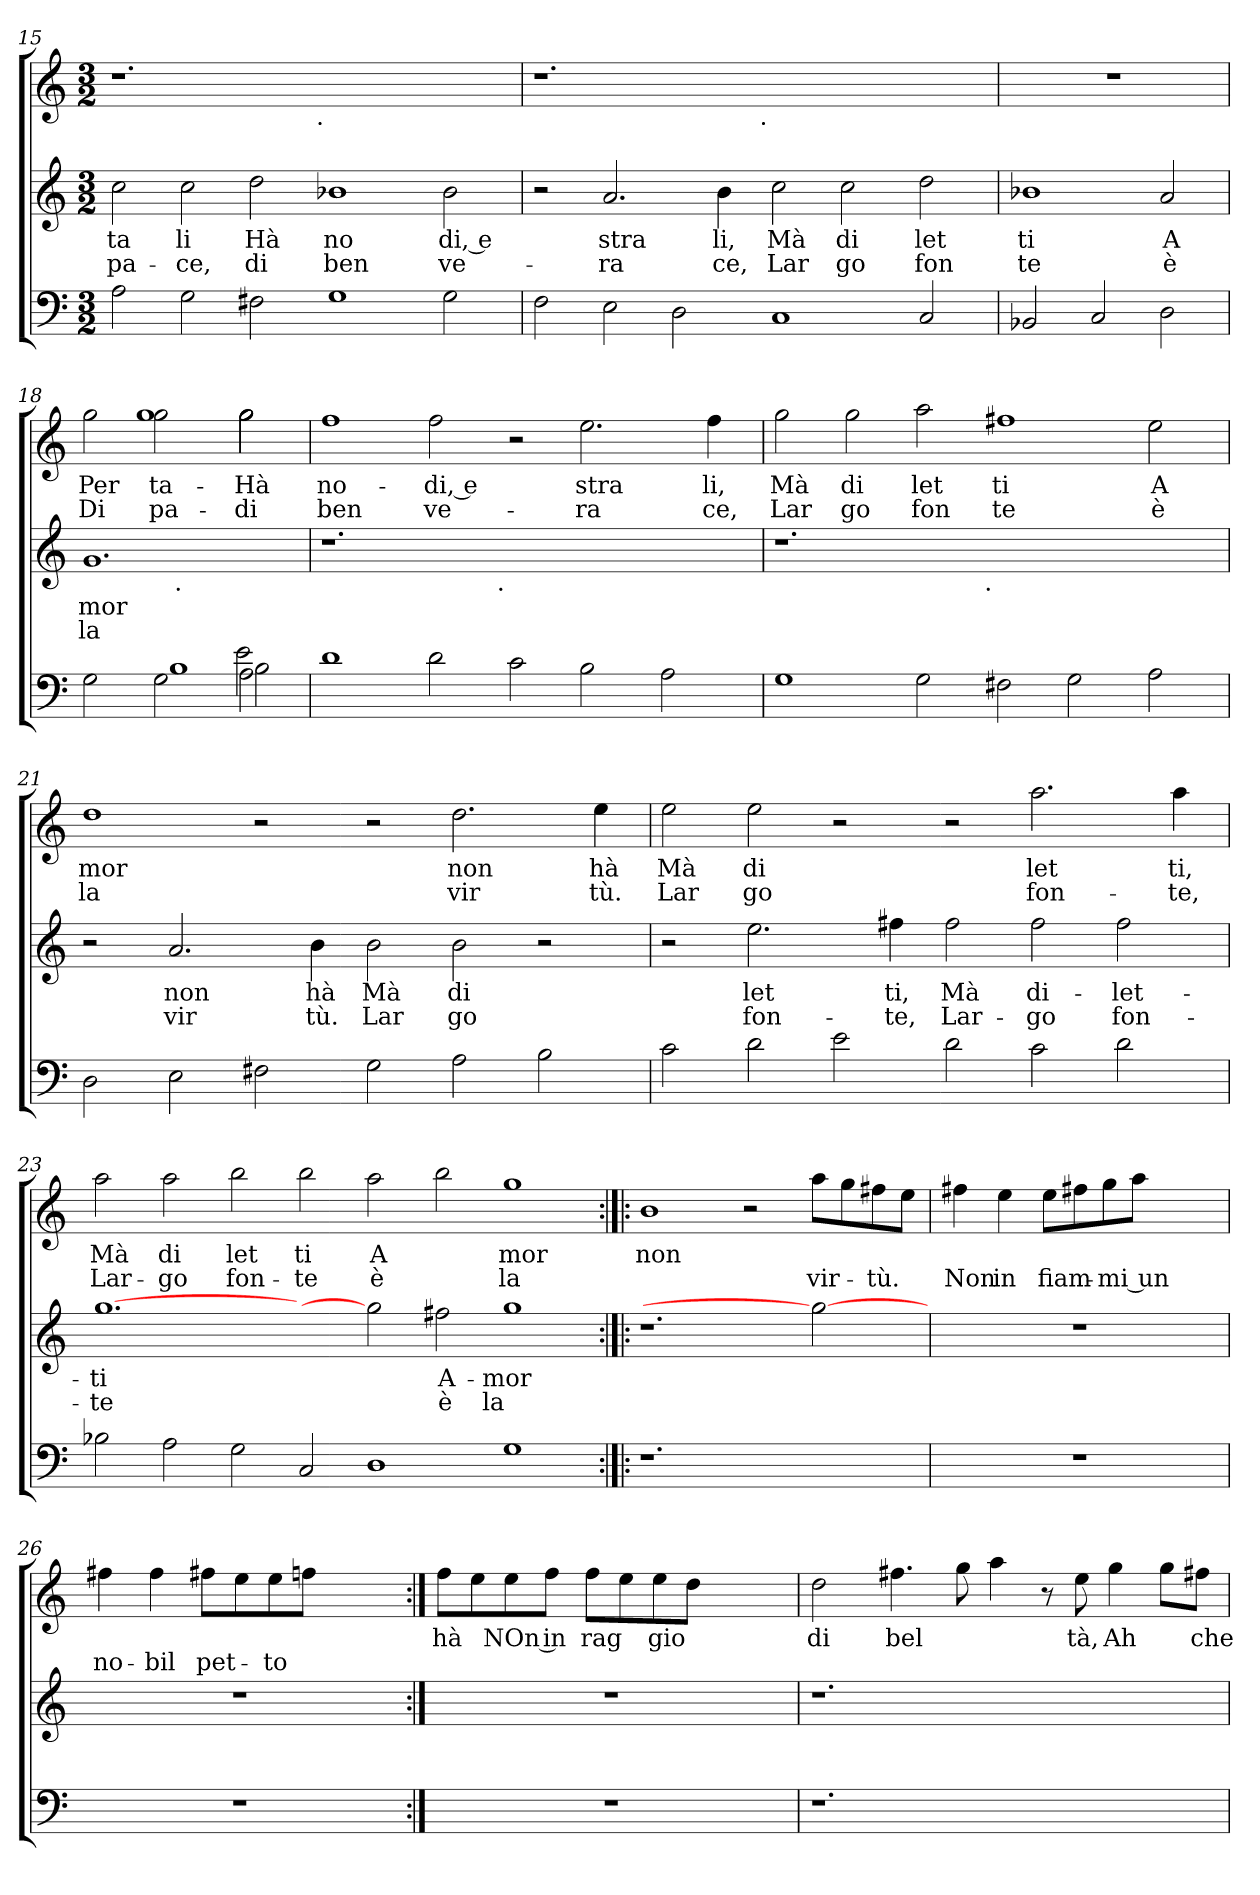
**kern	**kern	**text	**text	**kern	**text	**text
*part3	*part2	*part2	*part2	*part1	*part1	*part1
*staff3	*staff2	*staff2	*staff2	*staff1	*staff1	*staff1
*clefF4	*clefG2	*	*	*clefG2	*	*
*k[]	*k[]	*	*	*k[]	*	*
*C:	*C:	*	*	*C:	*	*
*M3/2	*M3/2	*	*	*M3/2	*	*
=15	=15	=15	=15	=15	=15	=15
!	!	!LO:LY:b	!LO:LY:b	!	!	!
*	*	*	*	*^	*	*
2A\	2cc\	ta	pa-	1.r	1ryy	.	.
!	!	!LO:LY:b	!LO:LY:b	!	!	!	!
2G\	2cc\	li	-ce,	.	.	.	.
!	!	!LO:LY:b:rj	!LO:LY:b:rj	!	!	!	!
2F#X\	2dd\	Hà	di	.	4...ryy	.	.
!	!	!	!	!	!LO:TX:b:t=.	!	!
.	.	.	.	.	1ryy	.	.
!	!	!LO:LY:b	!LO:LY:b	!	!	!	!
1G	1b-X	no	ben	1.ryy	.	.	.
.	.	.	.	.	2ryy	.	.
!	!	!LO:LY:b	!LO:LY:b	!	!	!	!
2G\	2b-\	di, e	ve-	.	.	.	.
.	.	.	.	.	32ryy	.	.
!!LO:LB:g=z	!!
=16	=16	=16	=16	=16	=16	=16	=16
2F\	2r	.	.	1.r	1ryy	.	.
!	!	!LO:LY:b	!LO:LY:b	!	!	!	!
2E\	2.a/	stra	-ra	.	.	.	.
2D\	.	.	.	.	4...ryy	.	.
!	!	!LO:LY:b	!LO:LY:b	!	!	!	!
.	4b\	li,	ce,	.	.	.	.
!	!	!	!	!	!LO:TX:b:t=.	!	!
.	.	.	.	.	1ryy	.	.
!	!	!LO:LY:b	!LO:LY:b	!	!	!	!
1C	2cc\	Mà	Lar	1.ryy	.	.	.
!	!	!LO:LY:b	!LO:LY:b	!	!	!	!
.	2cc\	di	go	.	.	.	.
.	.	.	.	.	2ryy	.	.
!	!	!LO:LY:b	!LO:LY:b	!	!	!	!
2C/	2dd\	let	fon	.	.	.	.
.	.	.	.	.	32ryy	.	.
=17	=17	=17	=17	=17	=17	=17	=17
!	!	!LO:LY:b	!LO:LY:b	!	!	!	!
*	*	*	*	*v	*v	*	*
2BB-/	1b-X	ti	te	1.r	.	.
2C/	.	.	.	.	.	.
!	!	!LO:LY:b	!LO:LY:b	!	!	!
2D\	2a/	A	è	.	.	.
=18	=18	=18	=18	=18	=18	=18
*^	*	*	*	*	*	*
*	*^	*	*	*	*	*	*
*	*	*^	*	*	*	*	*	*
!	!	!	!	!	!LO:LY:b	!LO:LY:b	!	!LO:LY:b	!LO:LY:b
*	*	*	*	*^	*	*	*^	*	*
*	*	*	*	*	*	*	*	*	*^	*	*
*	*	*	*	*	*	*	*	*	*	*^	*	*
2G\	2ryy	1ryy	1ryy	1.g	2ryy	mor	la	2gg\	2ryy	1ryy	1ryy	Per	Di
!	!	!	!	!	!	!	!	!	!	!	!	!LO:LY:b	!LO:LY:b
!	!	!	!	!	!	!	!	!	!	!	!	!LO:LY:b	!LO:LY:b
2G\	1B	.	.	.	16ryy	.	.	2gg\	1gg	.	.	-ta-	pa-
!	!	!	!	!	!LO:TX:b:t=.	!	!	!	!	!	!	!	!
.	.	.	.	.	2...ryy	.	.	.	.	.	.	.	.
!	!	!	!	!	!	!	!	!	!	!	!	!LO:LY:b	!LO:LY:b
!	!	!	!	!	!	!	!	!	!	!	!	!LO:LY:b	!LO:LY:b
!	!	!	!	!	!	!	!	!	!	!	!	!LO:LY:b	!LO:LY:b
2A\	.	2B\	2e\	.	.	.	.	2gg\	.	2gg\	2gg\	Hà	di
!!LO:LB:g=z
=19	=19	=19	=19	=19	=19	=19	=19	=19	=19	=19	=19	=19	=19
!	!	!	!	!	!	!	!	!	!	!	!	!LO:LY:b	!LO:LY:b
*v	*v	*v	*v	*	*	*	*	*v	*v	*v	*v	*	*
1d	1.r	1ryy	.	.	1ff	no-	ben
!	!	!	!	!	!	!LO:LY:b	!LO:LY:b
2d\	.	4...ryy	.	.	2ff\	-di, e	ve-
!	!	!LO:TX:b:t=.	!	!	!	!	!
.	.	1ryy	.	.	.	.	.
2c\	1.ryy	.	.	.	2r	.	.
!	!	!	!	!	!	!LO:LY:b	!LO:LY:b
2B\	.	.	.	.	2.ee\	stra	-ra
.	.	2ryy	.	.	.	.	.
2A\	.	.	.	.	.	.	.
!	!	!	!	!	!	!LO:LY:b	!LO:LY:b
.	.	.	.	.	4ff\	li,	ce,
.	.	32ryy	.	.	.	.	.
=20	=20	=20	=20	=20	=20	=20	=20
!	!	!	!	!	!	!LO:LY:b	!LO:LY:b
1G	1.r	1ryy	.	.	2gg\	Mà	Lar
!	!	!	!	!	!	!LO:LY:b	!LO:LY:b
.	.	.	.	.	2gg\	di	go
!	!	!	!	!	!	!LO:LY:b	!LO:LY:b
2G\	.	4...ryy	.	.	2aa\	let	fon
!	!	!LO:TX:b:t=.	!	!	!	!	!
.	.	1ryy	.	.	.	.	.
!	!	!	!	!	!	!LO:LY:b	!LO:LY:b
2F#X\	1.ryy	.	.	.	1ff#	ti	te
2G\	.	.	.	.	.	.	.
.	.	2ryy	.	.	.	.	.
!	!	!	!	!	!	!LO:LY:b	!LO:LY:b
2A\	.	.	.	.	2ee\	A	è
.	.	32ryy	.	.	.	.	.
=21	=21	=21	=21	=21	=21	=21	=21
!	!	!	!	!	!	!LO:LY:b	!LO:LY:b
*	*v	*v	*	*	*	*	*
2D\	2r	.	.	1dd	mor	la
!	!	!LO:LY:b	!LO:LY:b	!	!	!
2E\	2.a/	non	vir	.	.	.
2F#X\	.	.	.	2r	.	.
!	!	!LO:LY:b	!LO:LY:b	!	!	!
.	4b\	hà	tù.	.	.	.
!	!	!LO:LY:b	!LO:LY:b	!	!	!
2G\	2b\	Mà	Lar	2r	.	.
!	!	!LO:LY:b	!LO:LY:b	!	!LO:LY:b	!LO:LY:b
2A\	2b\	di	go	2.dd\	non	vir
2B\	2r	.	.	.	.	.
!	!	!	!	!	!LO:LY:b	!LO:LY:b
.	.	.	.	4ee\	hà	tù.
!!LO:LB:g=z
=22	=22	=22	=22	=22	=22	=22
!	!	!	!	!	!LO:LY:b	!LO:LY:b
2c\	2r	.	.	2ee\	Mà	Lar
!	!	!LO:LY:b	!LO:LY:b	!	!LO:LY:b	!LO:LY:b
2d\	2.ee\	let	fon-	2ee\	di	go
2e\	.	.	.	2r	.	.
!	!	!LO:LY:b	!LO:LY:b	!	!	!
.	4ff#X\	ti,	-te,	.	.	.
!	!	!LO:LY:b	!LO:LY:b	!	!	!
2d\	2ff#\	Mà	Lar-	2r	.	.
!	!	!LO:LY:b	!LO:LY:b	!	!LO:LY:b	!LO:LY:b
2c\	2ff#\	di-	-go	2.aa\	let	fon-
!	!	!LO:LY:b	!LO:LY:b	!	!	!
2d\	2ff#\	-let-	fon-	.	.	.
!	!	!	!	!	!LO:LY:b	!LO:LY:b
.	.	.	.	4aa\	ti,	-te,
=23	=23	=23	=23	=23	=23	=23
!	!	!LO:LY:b	!LO:LY:b	!	!LO:LY:b	!LO:LY:b
2B-X\	[>1.gg	-ti	-te	2aa\	Mà	Lar-
!	!	!	!	!	!LO:LY:b	!LO:LY:b
2A\	.	.	.	2aa\	di	-go
!	!	!	!	!	!LO:LY:b	!LO:LY:b
2G\	.	.	.	2bb\	let	fon-
!	!	!	!	!	!LO:LY:b	!LO:LY:b
2C/	2ryy	.	.	2bb\	ti	-te
!	!	!	!	!	!LO:LY:b	!LO:LY:b
1D	2gg\]	.	.	2aa\	A	è
!	!	!LO:LY:b	!LO:LY:b	!	!	!
.	2ff#X\	A-	è	2bb\	.	.
!	!	!LO:LY:b	!LO:LY:b	!	!LO:LY:b	!LO:LY:b
1G	1gg	-mor	la	1gg	mor	la
!!LO:PB:g=z
=24:|!|:	=24:|!|:	=24:|!|:	=24:|!|:	=24:|!|:	=24:|!|:	=24:|!|:
!	!	!	!	!	!LO:LY:b:rj	!
1.r	1.r	.	.	1b	non	.
.	.	.	.	2r	.	.
!	!	!	!	!	!	!LO:LY:b
2ryy	2gg_	.	.	8aa\L	.	vir-
.	.	.	.	8gg\	.	.
!	!	!	!	!	!	!LO:LY:b
.	.	.	.	8ff#X\	.	-tù.
.	.	.	.	8ee\J	.	.
=25	=25	=25	=25	=25	=25	=25
!	!	!	!	!	!	!LO:LY:b
1.r	1.r	.	.	4ff#X\	.	Non
!	!	!	!	!	!	!LO:LY:b:rj
.	.	.	.	4ee\	.	in
!	!	!	!	!	!	!LO:LY:b
.	.	.	.	8ee\L	.	fiam-
.	.	.	.	8ff#X\	.	.
!	!	!	!	!	!	!LO:LY:b
.	.	.	.	8gg\	.	-mi un
.	.	.	.	8aa\J	.	.
.	.	.	.	2ryy	.	.
=26	=26	=26	=26	=26	=26	=26
!	!	!	!	!	!	!LO:LY:b
1.r	1.r	.	.	4ff#X\	.	no-
!	!	!	!	!	!	!LO:LY:b
.	.	.	.	4ff#\	.	-bil
!	!	!	!	!	!	!LO:LY:b
.	.	.	.	8ff#X\L	.	pet-
.	.	.	.	8ee\	.	.
!	!	!	!	!	!	!LO:LY:b
.	.	.	.	8ee\	.	-to
.	.	.	.	8ffn\J	.	.
.	.	.	.	2ryy	.	.
!!LO:LB:g=z
=27:|!	=27:|!	=27:|!	=27:|!	=27:|!	=27:|!	=27:|!
!	!	!	!	!	!LO:LY:b	!
1.r	1.r	.	.	8ff\L	hà	.
.	.	.	.	8ee\	.	.
!	!	!	!	!	!LO:LY:b	!
.	.	.	.	8ee\	NOn in	.
.	.	.	.	8ff\J	.	.
!	!	!	!	!	!LO:LY:b	!
.	.	.	.	8ff\L	rag	.
.	.	.	.	8ee\	.	.
!	!	!	!	!	!LO:LY:b	!
.	.	.	.	8ee\	gio	.
.	.	.	.	8dd\J	.	.
.	.	.	.	2ryy	.	.
=28	=28	=28	=28	=28	=28	=28
!	!	!	!	!	!LO:LY:b	!
1.r	1.r	.	.	2dd\	di	.
!	!	!	!	!	!LO:LY:b	!
.	.	.	.	4.ff#X\	bel	.
.	.	.	.	8gg\	.	.
.	.	.	.	4aa\	.	.
.	.	.	.	8r	.	.
!	!	!	!	!	!LO:LY:b	!
.	.	.	.	8ee\	tà,	.
!	!	!	!	!	!LO:LY:b	!
2ryy	2ryy	.	.	4gg\	Ah	.
.	.	.	.	8gg\L	.	.
!	!	!	!	!	!LO:LY:b	!
.	.	.	.	8ff#X\J	che	.
=	=	=	=	=	=	=
*-	*-	*-	*-	*-	*-	*-
